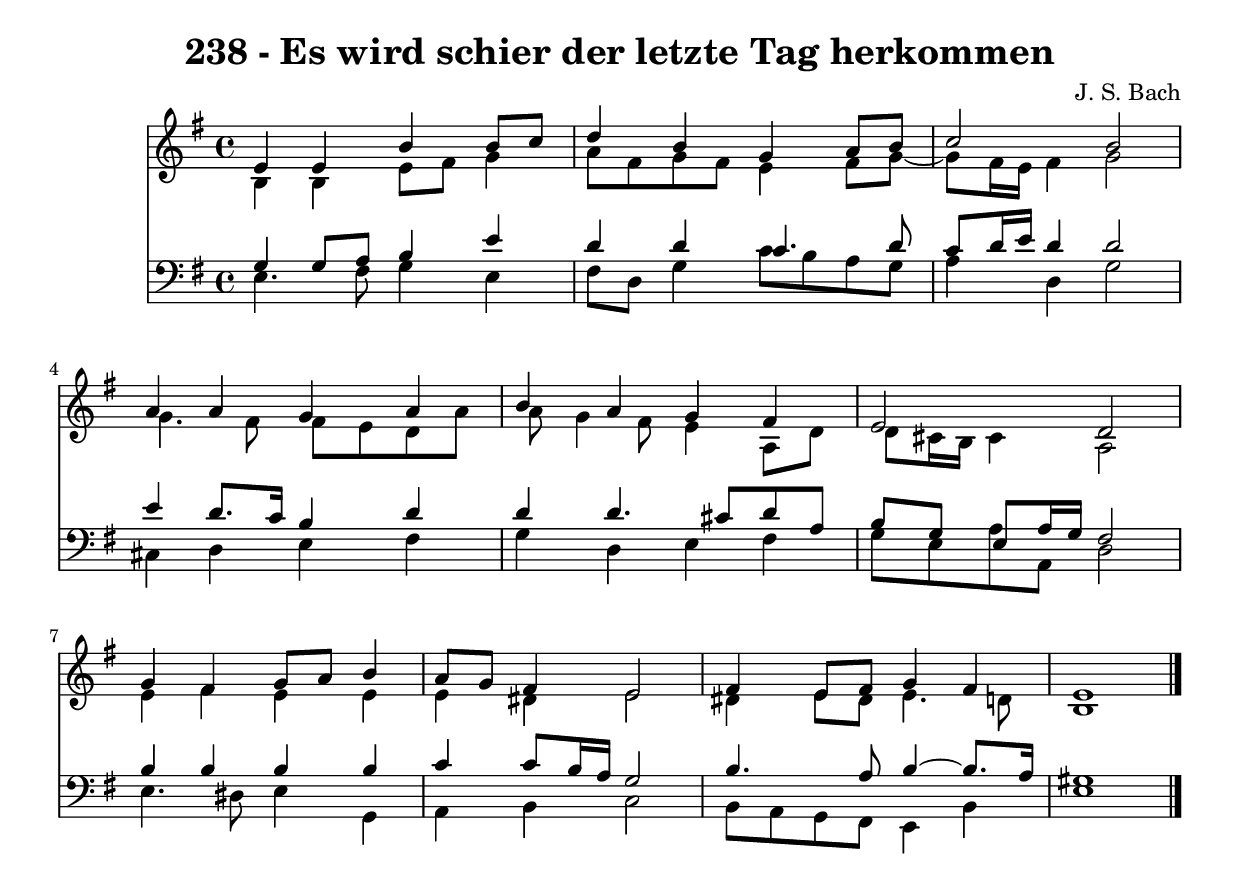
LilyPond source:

\version "2.10.33"

\header {
  title = "238 - Es wird schier der letzte Tag herkommen"
  composer = "J. S. Bach"
}


global = {
  \time 4/4
  \key e \minor
}


soprano = \relative c' {
  e4 e4 b'4 b8 c8 
  d4 b4 g4 a8 b8 
  c2 b2 
  a4 a4 g4 a4 
  b4 a4 g4 fis4   %5
  e2 d2 
  g4 fis4 g8 a8 b4 
  a8 g8 fis4 e2 
  fis4 e8 fis8 g4 fis4 
  e1   %10
  
}

alto = \relative c' {
  b4 b4 e8 fis8 g4 
  a8 fis8 g8 fis8 e4 fis8 g8~ 
  g8 fis16 e16 fis4 g2 
  g4. fis8 fis8 e8 d8 a'8 
  a8 g4 fis8 e4 a,8 d8   %5
  d8 cis16 b16 cis4 a2 
  e'4 fis4 e4 e4 
  e4 dis4 e2 
  dis4 e8 dis8 e4. d8 
  b1   %10
  
}

tenor = \relative c' {
  g4 g8 a8 b4 e4 
  d4 d4 c4. d8 
  c8 d16 e16 d4 d2 
  e4 d8. c16 b4 d4 
  d4 d4. cis8 d8 a8   %5
  b8 g8 e8 a16 g16 fis2 
  b4 b4 b4 b4 
  c4 c8 b16 a16 g2 
  b4. a8 b4~ b8. a16 
  gis1   %10
  
}

baixo = \relative c {
  e4. fis8 g4 e4 
  fis8 d8 g4 c8 b8 a8 g8 
  a4 d,4 g2 
  cis,4 d4 e4 fis4 
  g4 d4 e4 fis4   %5
  g8 e8 a8 a,8 d2 
  e4. dis8 e4 g,4 
  a4 b4 c2 
  b8 a8 g8 fis8 e4 b'4 
  e1   %10
  
}

\score {
  <<
    \new Staff {
      <<
        \global
        \new Voice = "1" { \voiceOne \soprano }
        \new Voice = "2" { \voiceTwo \alto }
      >>
    }
    \new Staff {
      <<
        \global
        \clef "bass"
        \new Voice = "1" {\voiceOne \tenor }
        \new Voice = "2" { \voiceTwo \baixo \bar "|."}
      >>
    }
  >>
}